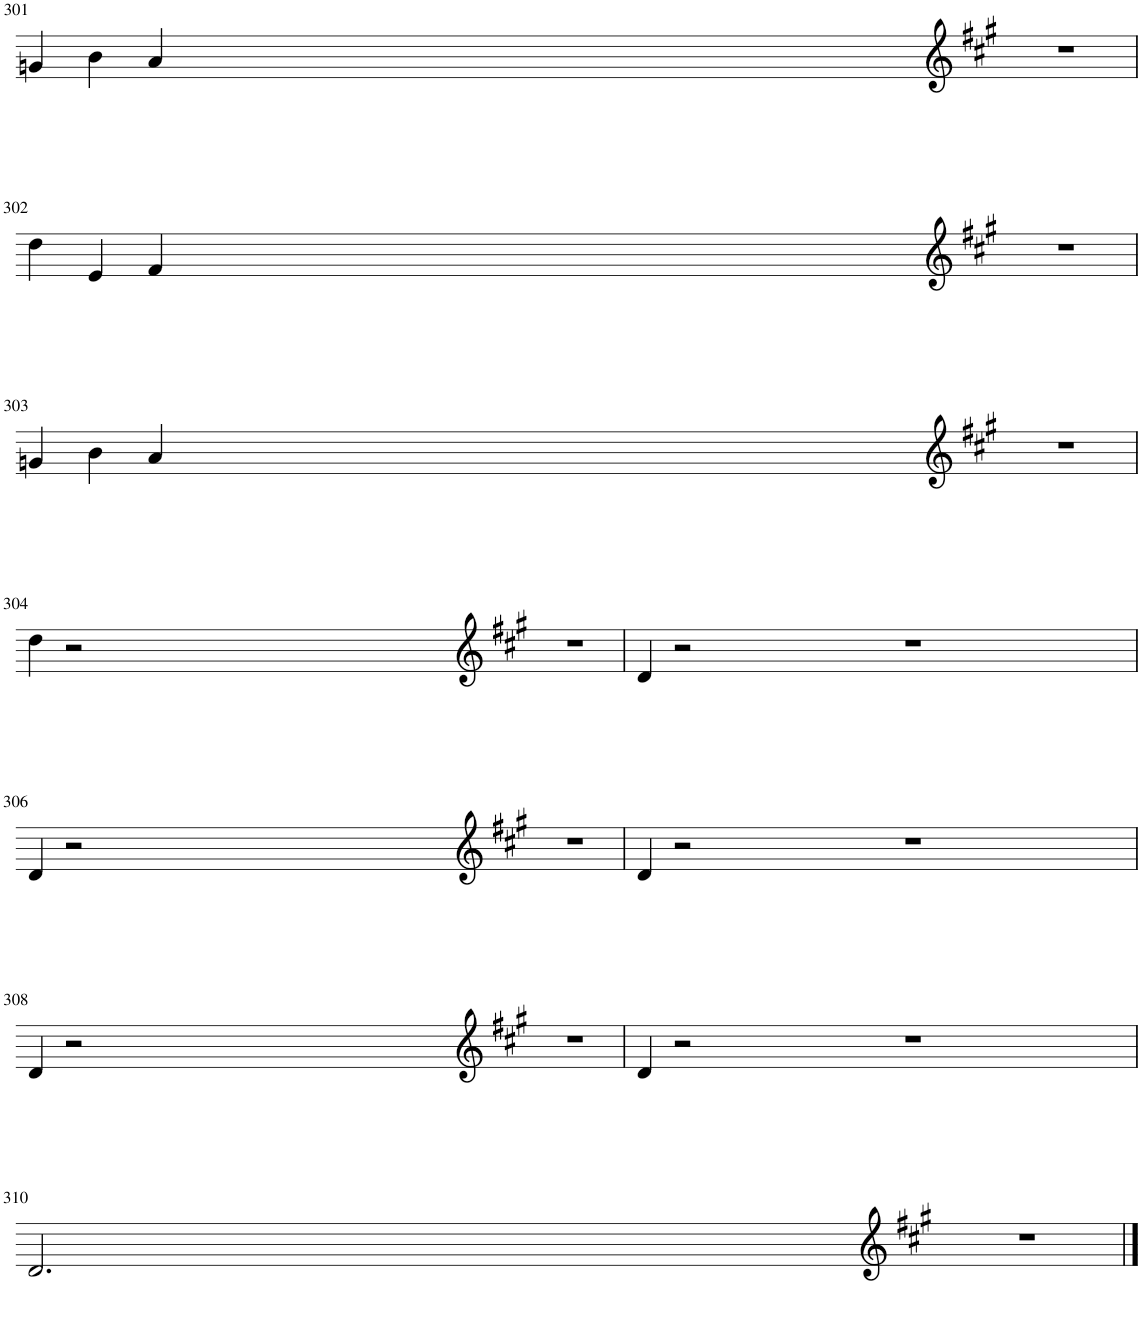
**kern
*part1
*staff1
*I"Voice
*I'V
!!LO:PB:g=z
*clefG2
*k[f#c#g#]
*M3/4
=301
4gn/
4b\
4a/
0.ryy
2.r
!!LO:LB:g=z
=302
4dd\
4e/
4f#/
0.ryy
2.r
!!LO:LB:g=z
=303
4gn/
4b\
4a/
0.ryy
2.r
!!LO:LB:g=z
=304
4dd\
2r
0.ryy
2.r
=305
4d/
2r
0.ryy
2.r
!!LO:LB:g=z
=306
4d/
2r
0.ryy
2.r
=307
4d/
2r
0.ryy
2.r
!!LO:LB:g=z
=308
4d/
2r
0.ryy
2.r
=309
4d/
2r
0.ryy
2.r
!!LO:LB:g=z
=310
2.d/
0.ryy
2.r
==
*-
